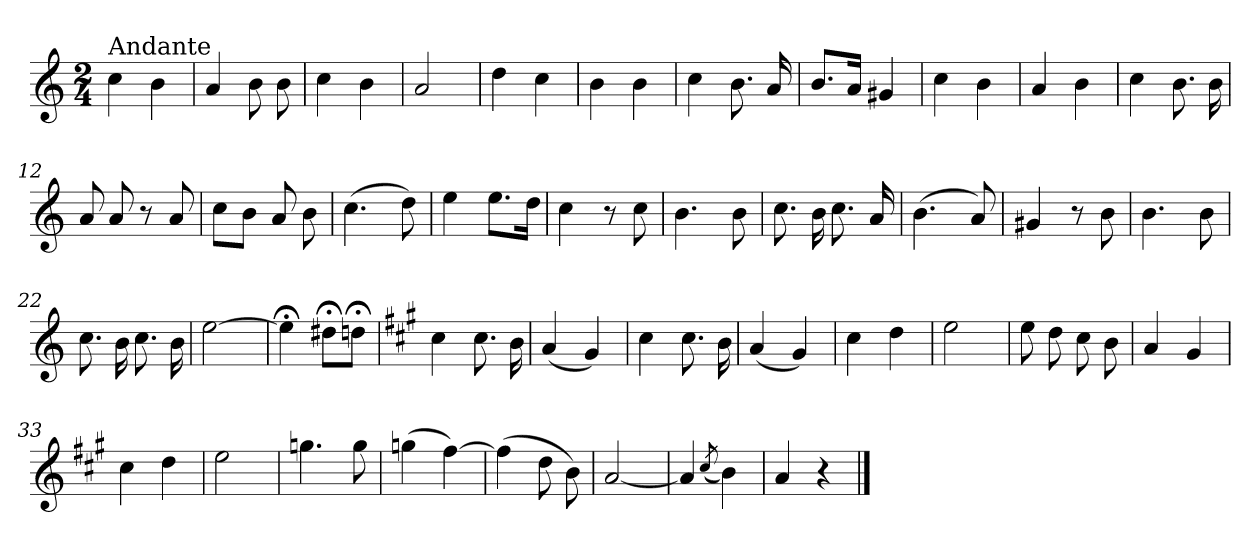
**kern
*part1
*staff1
*clefG2
*k[]
*a:
*M2/4
=1
!LO:TX:a:t=Andante
4cc\
4b\
=2
4a/
8b\
8b\
=3
4cc\
4b\
=4
2a/
=5
4dd\
4cc\
=6
4b\
4b\
=7
4cc\
8.b\
16a/
=8
8.b/L
16a/Jk
4g#X/
=9
4cc\
4b\
=10
4a/
4b\
!!LO:LB:g=z
=11
4cc\
8.b\
16b\
=12
8a/
8a/
8r
8a/
=13
8cc\L
8b\J
8a/
8b\
=14
(>4.cc\
8dd\)
=15
4ee\
8.ee\L
16dd\Jk
=16
4cc\
8r
8cc\
=17
4.b\
8b\
=18
8.cc\
16b\
8.cc\
16a/
=19
(>4.b\
8a/)
=20
4g#X/
8r
8b\
!!LO:LB:g=z
=21
4.b\
8b\
=22
8.cc\
16b\
8.cc\
16b\
=23
[2ee\
=24
4ee;<\]
8dd#X;<\L
8ddn;<\J
=25
*k[f#c#g#]
4cc#\
8.cc#\
16b\
=26
(<4a/
4g#/)
=27
4cc#\
8.cc#\
16b\
=28
(<4a/
4g#/)
=29
4cc#\
4dd\
=30
2ee\
!!LO:LB:g=z
=31
8ee\
8dd\
8cc#\
8b\
=32
4a/
4g#/
=33
4cc#\
4dd\
=34
2ee\
=35
4.ggn\
8gg\
=36
(>4ggn\
[4ff#\)
=37
(>4ff#\]
8dd\
8b\)
=38
[2a/
=39
4a/]
(<8qcc#/
4b\)
=40
4a/
4r
==
*-
